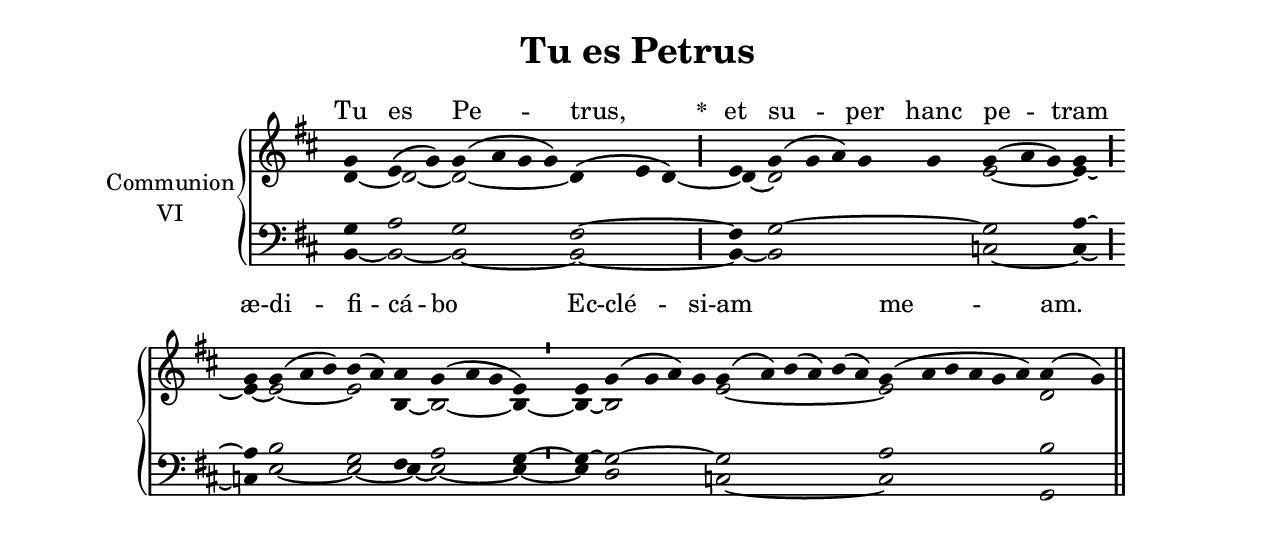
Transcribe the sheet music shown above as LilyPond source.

\version "2.18"
\include "gregorian.ly"
\include "noh2.ily"


%Page reference: page iii.242
%(volume.page)

global = {
 \key g \lydian
 \cadenzaOn 
}

\header {
  title = \markup \center-column {"Tu es Petrus" \vspace #1 }
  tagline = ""
  composer = ""
}

\paper {
 #(include-special-characters)
  oddHeaderMarkup = \markup \fill-line {
    \line {}
    \center-column {
      \on-the-fly #first-page     " "
      \on-the-fly #not-first-page "Tu es Petrus"
    }
    \line { \on-the-fly #print-page-number-check-first \fromproperty #'page:page-number-string }
  }
  evenHeaderMarkup = \markup \fill-line {
    \line { \on-the-fly #print-page-number-check-first \fromproperty #'page:page-number-string }
    \center-column { "Tu es Petrus" }
    \line {}
  }
}

chantText = \lyricmode {
Tu es Pe -- trus, 
\set stanza = " * " 
et su -- per hanc pe -- tram 
æ -- di -- fi -- cá -- bo Ec -- clé -- si -- am _ _ me -- am. }

chantMusic = {
\tieDown   g'4 e'4 ( g'4) g'4 ( a'4 g'4 g'4) d'4 ( e'4 d'4) \divisioMaior
 e'4 g'4 ( g'4 a'4) g'4 g'4 g'4 ( a'4 g'4) g'4 \divisioMaior
 g'4 g'4 ( a'4 b'4) b'4 ( a'4) a'4 g'4 ( a'4 g'4 e'4) \divisioMinima
 e'4 g'4 ( g'4 a'4) g'4 g'4 ( a'4) b'4 ( a'4) b'4 ( a'4) g'4 ( a'4 b'4 a'4 g'4 a'4) a'4 ( g'4) \finalis

}

altoMusic = {
d'4 ~ d'2 ~ d'2*4/2 ~ d'4 e'4 d'4 ~ \divisioMaior
d'4 ~ d'2*5/2 e'2*3/2 ~ e'4 ~ \divisioMaior
e'4 ~ e'2*3/2 ~ e'2 b4 ~ b2*3/2 ~ b4 ~ \divisioMinima
b4 ~ b2*4/2 e'2*6/2 ~ e'2*6/2 d'2 \finalis
}

tenorMusic = {
g4 a2 g2*4/2 fis2*3/2 ~ \divisioMaior
fis4 g2*5/2 ~ g2*3/2 a4 ~ \divisioMaior
a4 b2*3/2 g2 fis4 a2*3/2 g4 ~ \divisioMinima
g4 ~ g2*4/2 ~ g2*6/2 a2*6/2 b2 \finalis
}

bassMusic = {
b,4 ~ b,2 ~ b,2*4/2 ~ b,2*3/2 ~ \divisioMaior
b,4 ~ b,2*5/2 c2*3/2 ~ c4 ~ \divisioMaior
c4 e2*3/2 ~ e2 ~ e4 ~ e2*3/2 ~ e4 ~ \divisioMinima
e4 d2*4/2 c2*6/2 ~ c2*6/2 g,2 \finalis
}

voiceLines = {
\voiceLineStyle


}

\score{
  <<
    \new GrandStaff <<
      \set GrandStaff.autoBeaming = ##f
      \set GrandStaff.instrumentName = \markup \center-column {
        "Communion"
        "VI"
      }
      \new Staff = up <<
        \new Voice = "chant" {
          \voiceOne \global \chantMusic
        }
        \new Voice {
          \voiceTwo \global \altoMusic
        }
      >>

      \new Staff = down <<
        \clef bass
        \new Voice {
          \voiceOne \global \tenorMusic
        }
        \new Voice {
          \voiceTwo \global \bassMusic
        }
	\new Voice {
        \voiceThree \global \voiceLines
        }
      >>
    >>
    \new Lyrics \lyricsto chant {
      \chantText
    }
  >>
  \layout{
  }
  \midi{
    \tempo 4 = 125
  }
}
